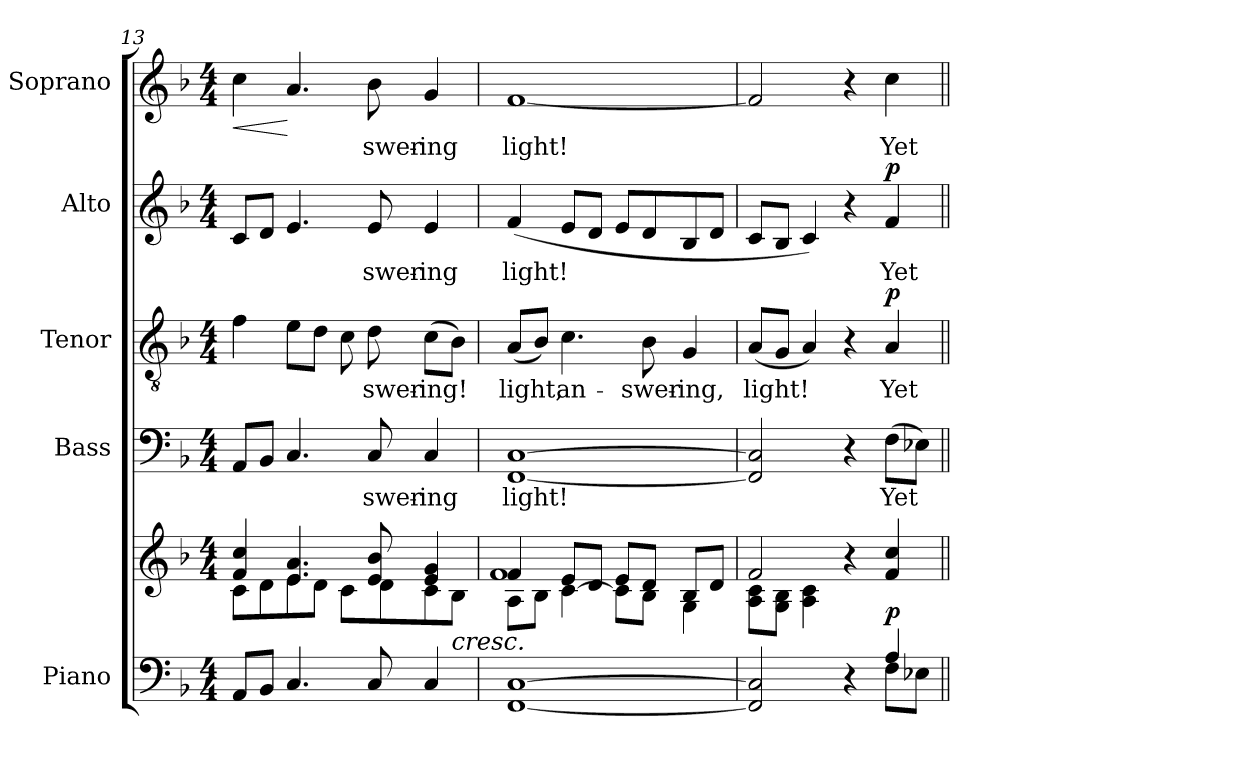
**kern	**kern	**dynam	**kern	**text	**kern	**text	**dynam	**kern	**text	**dynam	**kern	**text	**dynam
*part5	*part5	*part5	*part4	*part4	*part3	*part3	*part3	*part2	*part2	*part2	*part1	*part1	*part1
*staff6	*staff5	*staff5/6	*staff4	*staff4	*staff3	*staff3	*staff3	*staff2	*staff2	*staff2	*staff1	*staff1	*staff1
*I"Piano	*	*	*I"Bass	*	*I"Tenor	*	*	*I"Alto	*	*	*I"Soprano	*	*
*I'Pno.	*	*	*I'B.	*	*I'T.	*	*	*I'A.	*	*	*I'S.	*	*
*clefF4	*clefG2	*	*clefF4	*	*clefGv2	*	*	*clefG2	*	*	*clefG2	*	*
*	*	*	*	*	*ITrd7c12	*	*	*	*	*	*	*	*
*k[b-]	*k[b-]	*	*k[b-]	*	*k[b-]	*	*	*k[b-]	*	*	*k[b-]	*	*
*F:	*F:	*	*F:	*	*F:	*	*	*F:	*	*	*F:	*	*
*M4/4	*M4/4	*	*M4/4	*	*M4/4	*	*	*M4/4	*	*	*M4/4	*	*
=13	=13	=13	=13	=13	=13	=13	=13	=13	=13	=13	=13	=13	=13
*	*^	*	*	*	*	*	*	*	*	*	*	*	*
!	!	!	!	!	!	!	!	!	!	!	!	!	!	!LO:HP:b
!	!	!	!	!	!	!	!	!	!	!	!	!	!	!LO:HP:n=1:b
8AAi/L	4fi/ 4cci	8ci\L	.	8AAi/L	.	4Fi\	.	.	8ci/L	.	.	4cci\	.	< >
8BB-i/J	.	8di\	[	8BB-i/J	.	.	.	.	8di/J	.	.	.	.	.
4.Ci/	4.ei/ 4.ai	8ei\	]	4.Ci/	.	8Ei\L	.	.	4.ei/	.	.	4.ai/	.	[
.	.	8di\J	.	.	.	8Di\J	.	.	.	.	.	.	.	.
.	.	8ci\L	.	.	.	8Ci\	.	.	.	.	.	.	.	.
!	!	!	!	!	!LO:LY:b:color=#000000	!	!	!	!	!	!	!	!	!
!	!	!	!	!	!	!	!LO:LY:b:color=#000000	!	!	!	!	!	!	!
!	!	!	!	!	!	!	!	!	!	!LO:LY:b:color=#000000	!	!	!	!
!	!	!	!	!	!	!	!	!	!	!	!	!	!LO:LY:b:color=#000000	!
8Ci/	8ei/ 8b-i	8di\	.	8Ci/	-swer-	8Di\	-swer-	.	8ei/	-swer-	.	8b-i\	-swer-	]
!	!	!	!	!	!LO:LY:b:color=#000000	!	!	!	!	!	!	!	!	!
!	!	!	!	!	!	!	!LO:LY:b:color=#000000	!	!	!	!	!	!	!
!	!	!	!	!	!	!	!	!	!	!LO:LY:b:color=#000000	!	!	!	!
!	!	!	!	!	!	!	!	!	!	!	!	!	!LO:LY:b:color=#000000	!
4Ci/	4ei/ 4gi	8ci\	.	4Ci/	-ing	(8Ci\L	-ing!	.	4ei/	-ing	.	4gi/	-ing	.
!	!	!	!LO:HP:b	!	!	!	!	!	!	!	!	!	!	!
!	!	!	!LO:HP:n=1:b	!	!	!	!	!	!	!	!	!	!	!
.	.	8B-i\J	< >	.	.	8BB-i\J)	.	.	.	.	.	.	.	.
!!LO:LB:g=z
=14	=14	=14	=14	=14	=14	=14	=14	=14	=14	=14	=14	=14	=14	=14
*	*	*^	*	*	*	*	*	*	*	*	*	*	*	*
!	!	!	!	!	!	!LO:LY:b:color=#000000	!	!	!	!	!	!	!	!	!
!	!	!	!	!	!	!	!	!LO:LY:b:color=#000000	!	!	!	!	!	!	!
!	!	!	!	!	!	!	!	!	!	!	!LO:LY:b:color=#000000	!	!	!	!
!	!	!	!	!	!	!	!	!	!	!	!	!	!	!LO:LY:b:color=#000000	!
[1FFi [1Ci	4fi/	1fi	8Ai\L	.	[1FFi [1Ci	light!	(8AAi/L	light,	.	(4fi/	light!	.	[1fi	light!	.
.	.	.	8B-i\J	.	.	.	8BB-i/J)	.	.	.	.	.	.	.	.
!	!	!	!	!	!	!	!	!LO:LY:b:color=#000000	!	!	!	!	!	!	!
.	8ei/L	.	[4ci\	.	.	.	4.Ci\	an-	.	8ei/L	.	.	.	.	.
.	8di/J	.	.	.	.	.	.	.	.	8di/J	.	.	.	.	.
.	8ei/L	.	8ci\L]	.	.	.	.	.	.	8ei/L	.	.	.	.	.
!	!	!	!	!	!	!	!	!LO:LY:b:color=#000000	!	!	!	!	!	!	!
.	8di/J	.	8B-i\J	.	.	.	8BB-i\	-swer-	.	8di/	.	.	.	.	.
!	!	!	!	!	!	!	!	!LO:LY:b:color=#000000	!	!	!	!	!	!	!
.	8B-i/L	.	4Gi\	.	.	.	4GGi/	-ing,	.	8B-i/	.	.	.	.	.
.	8di/J	.	.	.	.	.	.	.	.	8di/J	.	.	.	.	.
*	*	*v	*v	*	*	*	*	*	*	*	*	*	*	*	*
=15	=15	=15	=15	=15	=15	=15	=15	=15	=15	=15	=15	=15	=15	=15
*^	*	*	*	*	*	*	*	*	*	*	*	*	*	*
!	!	!	!	!	!	!	!	!LO:LY:b:color=#000000	!	!	!	!	!	!	!
2.ryy	2FFi/] 2Ci]	2fi/	8Ai\ 8ciL	.	2FFi/] 2Ci]	.	(8AAi/L	light!	.	8ci/L	.	.	2fi/]	.	.
.	.	.	8Gi\ 8B-iJ	.	.	.	8GGi/J	.	.	8B-i/J	.	.	.	.	.
.	.	.	4Ai\ 4ci	.	.	.	4AAi/)	.	.	4ci/)	.	.	.	.	.
.	4r	4r	2ryy	.	4r	.	4r	.	.	4r	.	.	4r	.	.
!	!	!	!	!	!	!LO:LY:b:color=#000000	!	!	!	!	!	!	!	!	!
!	!	!	!	!	!	!	!	!LO:LY:b:color=#000000	!	!	!	!	!	!	!
!	!	!	!	!	!	!	!	!	!	!	!LO:LY:b:color=#000000	!	!	!	!
!	!	!	!	!	!	!	!	!	!	!	!	!	!	!LO:LY:b:color=#000000	!
4Ai/	8Fi\L	4fi/ 4cci	.	p	(8Fi\L	Yet	4AAi/	Yet	p	4fi/	Yet	p	4cci\	Yet	.
.	8E-Xi\J	.	.	.	8E-Xi\J)	.	.	.	.	.	.	.	.	.	.
*v	*v	*	*	*	*	*	*	*	*	*	*	*	*	*	*
*	*v	*v	*	*	*	*	*	*	*	*	*	*	*	*
=||	=||	=||	=||	=||	=||	=||	=||	=||	=||	=||	=||	=||	=||
*-	*-	*-	*-	*-	*-	*-	*-	*-	*-	*-	*-	*-	*-
